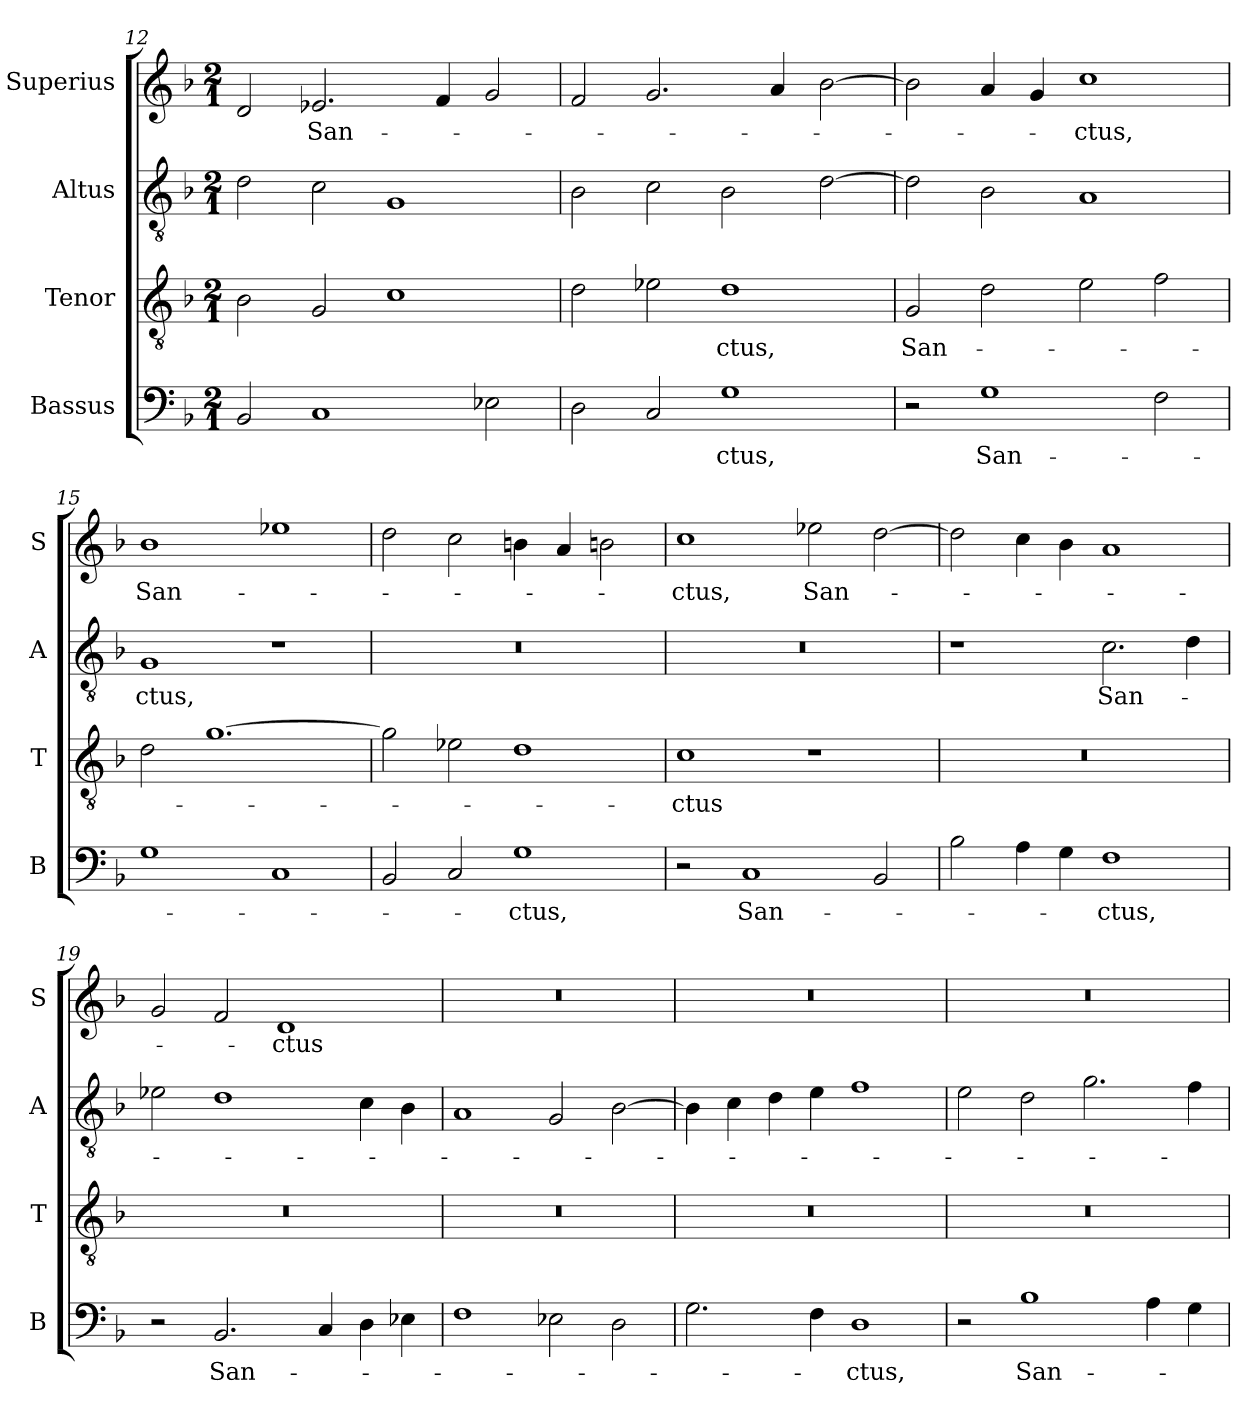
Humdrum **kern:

**kern	**text	**kern	**text	**kern	**text	**kern	**text
*part4	*part4	*part3	*part3	*part2	*part2	*part1	*part1
*staff4	*staff4	*staff3	*staff3	*staff2	*staff2	*staff1	*staff1
*I"Bassus	*	*I"Tenor	*	*I"Altus	*	*I"Superius	*
*I'B	*	*I'T	*	*I'A	*	*I'S	*
*clefF4	*	*clefGv2	*	*clefGv2	*	*clefG2	*
*k[b-]	*	*k[b-]	*	*k[b-]	*	*k[b-]	*
*M2/1	*	*M2/1	*	*M2/1	*	*M2/1	*
=12	=12	=12	=12	=12	=12	=12	=12
2BB-	.	2B-	.	2d	.	2d	.
1C	.	2G	.	2c	.	2.e-X	San-
.	.	1c	.	1G	.	.	.
.	.	.	.	.	.	4f	.
2E-X	.	.	.	.	.	2g	.
=13	=13	=13	=13	=13	=13	=13	=13
2D	.	2d	.	2B-	.	2f	.
2C	.	2e-X	.	2c	.	2.g	.
!	!LO:LY:i	!	!	!	!	!	!
1G	-ctus,	1d	-ctus,	2B-	.	.	.
.	.	.	.	.	.	4a	.
.	.	.	.	[2d	.	[2b-	.
=14	=14	=14	=14	=14	=14	=14	=14
!	!	!	!LO:LY:i	!	!	!	!
2r	.	2G	San-	2d]	.	2b-]	.
1G	San-	2d	.	2B-	.	4a	.
.	.	.	.	.	.	4g	.
!	!	!	!	!	!	!	!LO:LY:i
.	.	2e	.	1A	.	1cc	-ctus,
2F	.	2f	.	.	.	.	.
=15	=15	=15	=15	=15	=15	=15	=15
!	!	!	!	!	!	!	!LO:LY:i
1G	.	2d	.	1G	-ctus,	1b-	San-
.	.	[1.g	.	.	.	.	.
1C	.	.	.	1r	.	1ee-X	.
=16	=16	=16	=16	=16	=16	=16	=16
2BB-	.	2g]	.	0r	.	2dd	.
2C	.	2e-i	.	.	.	2cc	.
1G	-ctus,	1d	.	.	.	4bn	.
.	.	.	.	.	.	4a	.
.	.	.	.	.	.	2bn	.
=17	=17	=17	=17	=17	=17	=17	=17
!	!	!	!LO:LY:i	!	!	!	!LO:LY:i
2r	.	1c	-ctus	0r	.	1cc	-ctus,
!	!LO:LY:i	!	!	!	!	!	!
1C	San-	.	.	.	.	.	.
!	!	!	!	!	!	!	!LO:LY:i
.	.	1r	.	.	.	2ee-X	San-
2BB-	.	.	.	.	.	[2dd	.
=18	=18	=18	=18	=18	=18	=18	=18
2B-	.	0r	.	1r	.	2dd]	.
4A	.	.	.	.	.	4cc	.
4G	.	.	.	.	.	4b-	.
!	!LO:LY:i	!	!	!	!	!	!
1F	-ctus,	.	.	2.c	San-	1a	.
.	.	.	.	4d	.	.	.
=19	=19	=19	=19	=19	=19	=19	=19
2r	.	0r	.	2e-X	.	2g	.
2.BB-	San-	.	.	1d	.	2f	.
.	.	.	.	.	.	1d	-ctus
4C	.	.	.	.	.	.	.
4D	.	.	.	4c	.	.	.
4E-i	.	.	.	4B-	.	.	.
=20	=20	=20	=20	=20	=20	=20	=20
1F	.	0r	.	1A	.	0r	.
2E-i	.	.	.	2G	.	.	.
2D	.	.	.	[2B-	.	.	.
=21	=21	=21	=21	=21	=21	=21	=21
2.G	.	0r	.	4B-]	.	0r	.
.	.	.	.	4c	.	.	.
.	.	.	.	4d	.	.	.
4F	.	.	.	4e	.	.	.
1D	-ctus,	.	.	1f	.	.	.
=22	=22	=22	=22	=22	=22	=22	=22
2r	.	0r	.	2e	.	0r	.
!	!LO:LY:i	!	!	!	!	!	!
1B-	San-	.	.	2d	.	.	.
.	.	.	.	2.g	.	.	.
4A	.	.	.	.	.	.	.
4G	.	.	.	4f	.	.	.
=	=	=	=	=	=	=	=
*-	*-	*-	*-	*-	*-	*-	*-
